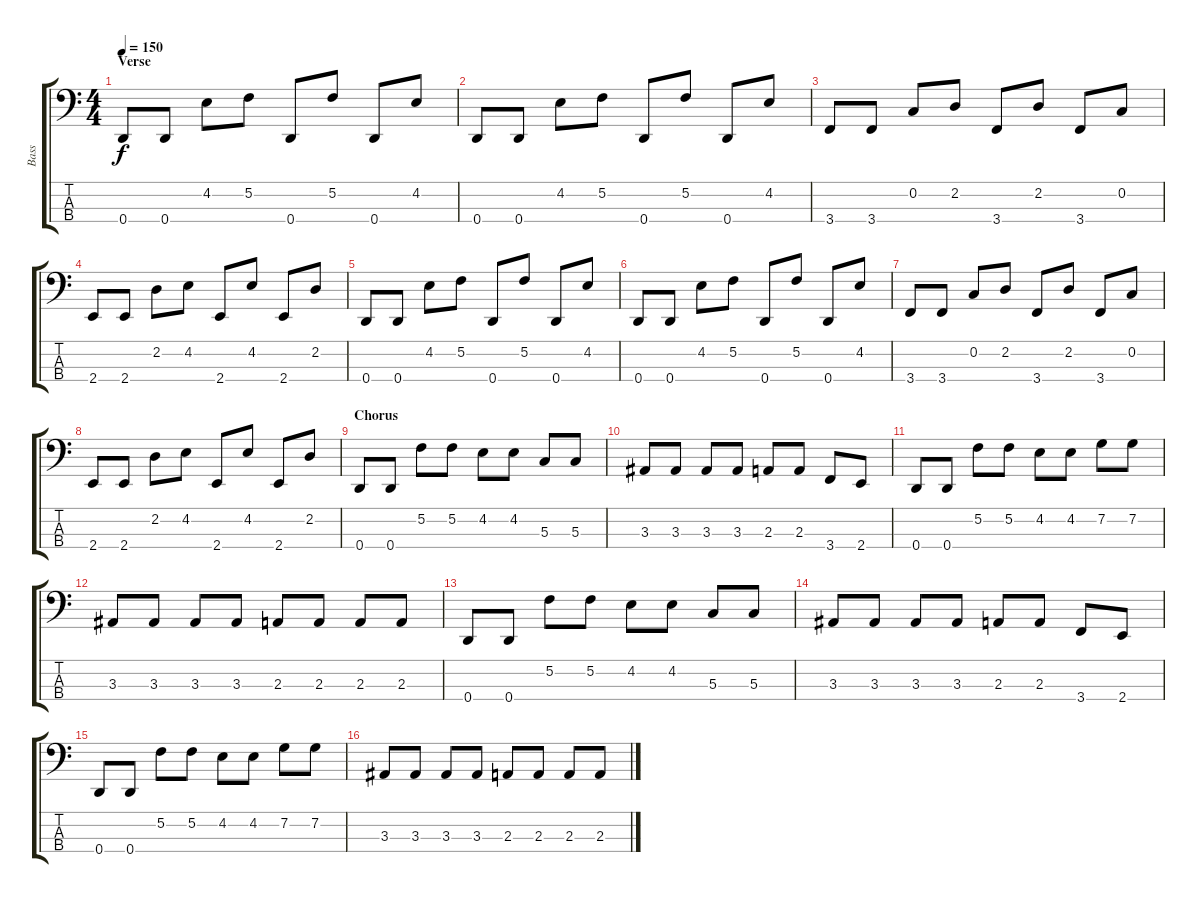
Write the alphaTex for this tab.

\track ("Bass" "Bass") {instrument electricbasspick}
\staff {score tabs}
\tuning (F2 C2 G1 D1) {hide}
\ts (4 4)
\section ("" "Verse")
\tempo 150
\clef f4
\ks c
0.4.8{dy f} 0.4.8 4.2.8 5.2.8 0.4.8 5.2.8 0.4.8 4.2.8 |
0.4.8 0.4.8 4.2.8 5.2.8 0.4.8 5.2.8 0.4.8 4.2.8 |
3.4.8 3.4.8 0.2.8 2.2.8 3.4.8 2.2.8 3.4.8 0.2.8 |
2.4.8 2.4.8 2.2.8 4.2.8 2.4.8 4.2.8 2.4.8 2.2.8 |
0.4.8 0.4.8 4.2.8 5.2.8 0.4.8 5.2.8 0.4.8 4.2.8 |
0.4.8 0.4.8 4.2.8 5.2.8 0.4.8 5.2.8 0.4.8 4.2.8 |
3.4.8 3.4.8 0.2.8 2.2.8 3.4.8 2.2.8 3.4.8 0.2.8 |
2.4.8 2.4.8 2.2.8 4.2.8 2.4.8 4.2.8 2.4.8 2.2.8 |
\section ("" "Chorus")
0.4.8 0.4.8 5.2.8 5.2.8 4.2.8 4.2.8 5.3.8 5.3.8 |
3.3.8 3.3.8 3.3.8 3.3.8 2.3.8 2.3.8 3.4.8 2.4.8 |
0.4.8 0.4.8 5.2.8 5.2.8 4.2.8 4.2.8 7.2.8 7.2.8 |
3.3.8 3.3.8 3.3.8 3.3.8 2.3.8 2.3.8 2.3.8 2.3.8 |
0.4.8 0.4.8 5.2.8 5.2.8 4.2.8 4.2.8 5.3.8 5.3.8 |
3.3.8 3.3.8 3.3.8 3.3.8 2.3.8 2.3.8 3.4.8 2.4.8 |
0.4.8 0.4.8 5.2.8 5.2.8 4.2.8 4.2.8 7.2.8 7.2.8 |
3.3.8 3.3.8 3.3.8 3.3.8 2.3.8 2.3.8 2.3.8 2.3.8
